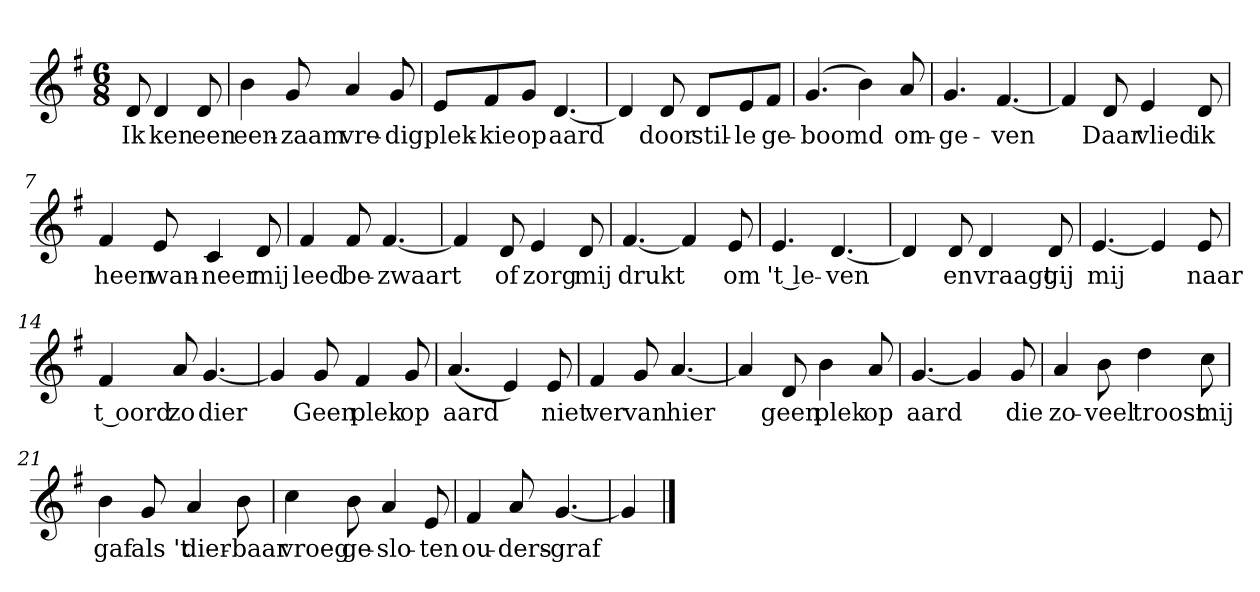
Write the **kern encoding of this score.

**kern	**text
*part1	*part1
*staff1	*staff1
*clefG2	*
*k[f#]	*
*G:	*
*M6/8	*
*MM120	*
=	=
8d	Ik
4d	ken
8d	een
=1	=1
4b	een-
8g	-zaam
4a	vre-
8g	-dig
=2	=2
8e/L	plek-
8f#/	-kie
8g/J	op
[4.d	aard
=3	=3
4d]	.
8d	door
8d/L	stil-
8e/	-le
8f#/J	ge-
=4	=4
(4.g	-boomd
4b)	.
8a	om-
=5	=5
4.g	-ge-
[4.f#	-ven
=6	=6
4f#]	.
8d	Daar
4e	vlied
8d	ik
=7	=7
4f#	heen
8e	wan-
4c	-neer
8d	mij
=8	=8
4f#	leed
8f#	be-
[4.f#	-zwaart
=9	=9
4f#]	.
8d	of
4e	zorg
8d	mij
=10	=10
[4.f#	drukt
4f#]	.
8e	om
=11	=11
4.e	't le-
[4.d	-ven
=12	=12
4d]	.
8d	en
4d	vraagt
8d	gij
=13	=13
[4.e	mij
4e]	.
8e	naar
=14	=14
4f#	t oord
8a	zo
[4.g	dier
=15	=15
4g]	.
8g	Geen
4f#	plek
8g	op
=16	=16
(4.a	aard
4e)	.
8e	niet
=17	=17
4f#	ver
8g	van
[4.a	hier
=18	=18
4a]	.
8d	geen
4b	plek
8a	op
=19	=19
[4.g	aard
4g]	.
8g	die
=20	=20
4a	zo-
8b	-veel
4dd	troost
8cc	mij
=21	=21
4b	gaf
8g	als 't
4a	dier-
8b	-baar
=22	=22
4cc	vroeg
8b	ge-
4a	-slo-
8e	-ten
=23	=23
4f#	ou-
8a	-ders-
[4.g	-graf
=24	=24
4g]	.
==	==
*-	*-
